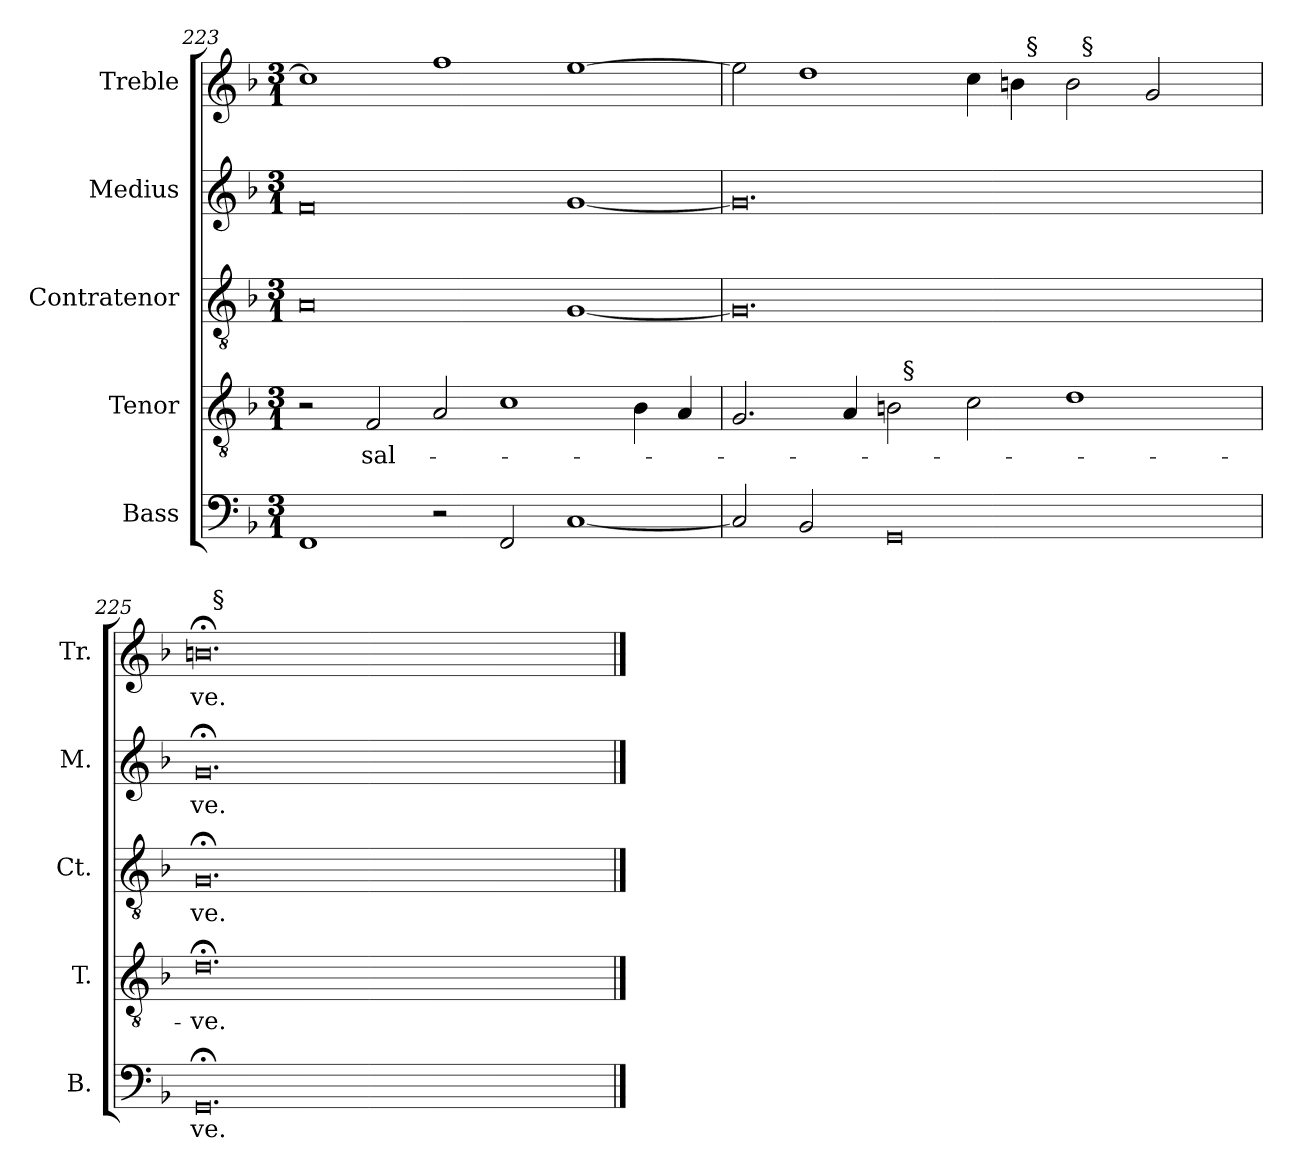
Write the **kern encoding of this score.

**kern	**text	**kern	**text	**kern	**text	**kern	**text	**kern	**text
*part5	*part5	*part4	*part4	*part3	*part3	*part2	*part2	*part1	*part1
*staff5	*staff5	*staff4	*staff4	*staff3	*staff3	*staff2	*staff2	*staff1	*staff1
*I"Bass	*	*I"Tenor	*	*I"Contratenor	*	*I"Medius	*	*I"Treble	*
*I'B.	*	*I'T.	*	*I'Ct.	*	*I'M.	*	*I'Tr.	*
!!LO:LB:g=z
*clefF4	*	*clefGv2	*	*clefGv2	*	*clefG2	*	*clefG2	*
*	*	*ITrd7c12	*	*ITrd7c12	*	*	*	*	*
*k[b-]	*	*k[b-]	*	*k[b-]	*	*k[b-]	*	*k[b-]	*
*d:	*	*d:	*	*d:	*	*d:	*	*d:	*
*M3/1	*	*M3/1	*	*M3/1	*	*M3/1	*	*M3/1	*
=223	=223	=223	=223	=223	=223	=223	=223	=223	=223
1FFi	.	2r	.	0AAi	.	0fi	.	1cci]	.
!	!	!	!LO:LY:b:color=#000000	!	!	!	!	!	!
.	.	2FFi/	sal-	.	.	.	.	.	.
2r	.	2AAi/	.	.	.	.	.	1ffi	.
2FFi/	.	1Ci	.	.	.	.	.	.	.
[<1Ci	.	.	.	[<1GGi	.	[<1gi	.	[>1eei	.
.	.	4BB-i\	.	.	.	.	.	.	.
.	.	4AAi/	.	.	.	.	.	.	.
=224	=224	=224	=224	=224	=224	=224	=224	=224	=224
*	*	*^	*	*	*	*	*	*^	*
*	*	*	*	*	*	*	*	*	*	*^	*
2Ci/]	.	2.GGi/	1ryy	.	0.GGi]	.	0.gi]	.	2eei\]	1ryy	1ryy	.
2BB-i/	.	.	.	.	.	.	.	.	1ddi	.	.	.
.	.	4AAi/	.	.	.	.	.	.	.	.	.	.
0GGi	.	2BBi\	32ryy	.	.	.	.	.	.	2ryy	1ryy	.
.	.	.	256ryy	.	.	.	.	.	.	.	.	.
!	!	!	!LO:TX:a:t=§	!	!	!	!	!	!	!	!	!
.	.	.	1ryy	.	.	.	.	.	.	.	.	.
.	.	2Ci\	.	.	.	.	.	.	4cci\	4ryy	.	.
.	.	.	.	.	.	.	.	.	4bi\	32ryy	.	.
.	.	.	.	.	.	.	.	.	.	256ryy	.	.
!	!	!	!	!	!	!	!	!	!	!LO:TX:a:t=§	!	!
.	.	.	.	.	.	.	.	.	.	1ryy	.	.
.	.	1Di	.	.	.	.	.	.	2bi\	.	32ryy	.
.	.	.	.	.	.	.	.	.	.	.	256ryy	.
!	!	!	!	!	!	!	!	!	!	!	!LO:TX:a:t=§	!
.	.	.	2ryy	.	.	.	.	.	.	.	2ryy	.
.	.	.	.	.	.	.	.	.	2gi/	.	.	.
.	.	.	4ryy	.	.	.	.	.	.	.	4ryy	.
.	.	.	8ryy	.	.	.	.	.	.	8ryy	8ryy	.
.	.	.	16ryy	.	.	.	.	.	.	16ryy	16ryy	.
.	.	.	64..ryy	.	.	.	.	.	.	64..ryy	64..ryy	.
*	*	*v	*v	*	*	*	*	*	*v	*v	*v	*
=225	=225	=225	=225	=225	=225	=225	=225	=225	=225
*	*	*^	*	*	*	*	*	*^	*
*	*	*	*	*	*	*	*	*	*	*^	*
!	!LO:LY:b:color=#000000	!	!	!	!	!	!	!	!	!	!	!
*	*	*v	*v	*	*	*	*	*	*v	*v	*v	*
*	*	*^	*	*	*	*	*	*^	*
*	*	*	*	*	*	*	*	*	*	*^	*
!	!	!	!	!LO:LY:b:color=#000000	!	!	!	!	!	!	!	!
*	*	*v	*v	*	*	*	*	*	*v	*v	*v	*
*	*	*^	*	*	*	*	*	*^	*
*	*	*	*	*	*	*	*	*	*	*^	*
!	!	!	!	!	!	!LO:LY:b:color=#000000	!	!	!	!	!	!
*	*	*v	*v	*	*	*	*	*	*v	*v	*v	*
*	*	*^	*	*	*	*	*	*^	*
*	*	*	*	*	*	*	*	*	*	*^	*
!	!	!	!	!	!	!	!	!LO:LY:b:color=#000000	!	!	!	!
*	*	*v	*v	*	*	*	*	*	*v	*v	*v	*
*	*	*^	*	*	*	*	*	*^	*
*	*	*	*	*	*	*	*	*	*	*^	*
!	!	!	!	!	!	!	!	!	!	!	!	!LO:LY:b:color=#000000
*	*	*v	*v	*	*	*	*	*	*	*v	*v	*
0.GG;i	-ve.	0.D;i	-ve.	0.GG;i	-ve.	0.g;i	-ve.	0.b;i	32ryy	-ve.
.	.	.	.	.	.	.	.	.	256ryy	.
!	!	!	!	!	!	!	!	!	!LO:TX:a:t=§	!
.	.	.	.	.	.	.	.	.	1ryy	.
.	.	.	.	.	.	.	.	.	1ryy	.
.	.	.	.	.	.	.	.	.	2ryy	.
.	.	.	.	.	.	.	.	.	4ryy	.
.	.	.	.	.	.	.	.	.	8ryy	.
.	.	.	.	.	.	.	.	.	16ryy	.
.	.	.	.	.	.	.	.	.	64..ryy	.
*	*	*	*	*	*	*	*	*v	*v	*
==	==	==	==	==	==	==	==	==	==
*-	*-	*-	*-	*-	*-	*-	*-	*-	*-
